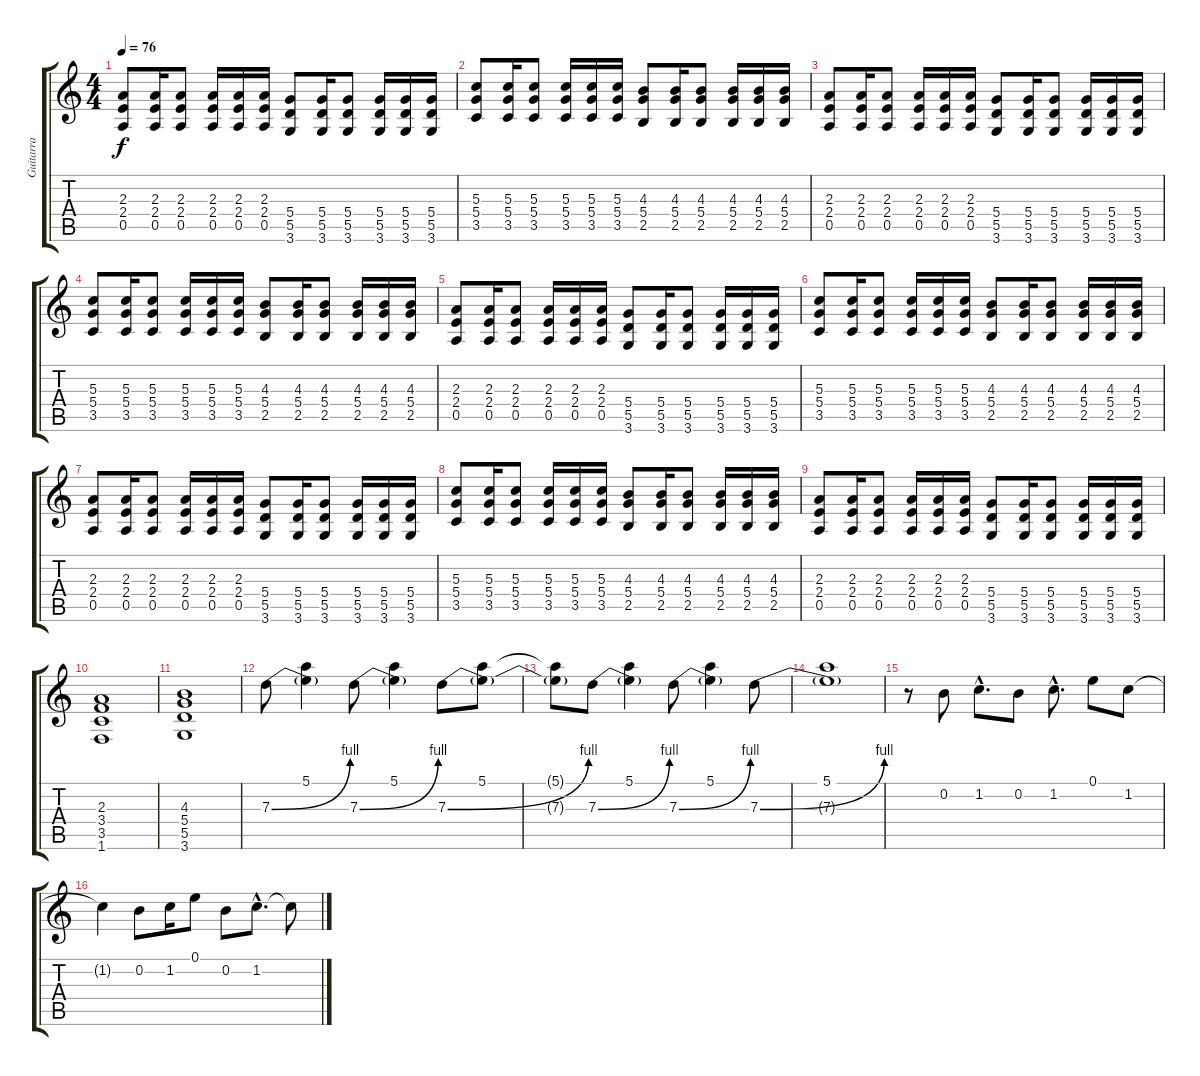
\track ("Guitarra" "Guitarra") {instrument acousticguitarsteel}
\staff {score tabs}
\tuning (E4 B3 G3 D3 A2 E2) {hide}
\ts (4 4)
\tempo 76
\clef g2
\ks c
(2.3 2.4 0.5).8{dy f} (2.3 2.4 0.5).16 (2.3 2.4 0.5).8 (2.3 2.4 0.5).16 (2.3 2.4 0.5).16 (2.3 2.4 0.5).16 (5.4 5.5 3.6).8 (5.4 5.5 3.6).16 (5.4 5.5 3.6).8 (5.4 5.5 3.6).16 (5.4 5.5 3.6).16 (5.4 5.5 3.6).16 |
(5.3 5.4 3.5).8 (5.3 5.4 3.5).16 (5.3 5.4 3.5).8 (5.3 5.4 3.5).16 (5.3 5.4 3.5).16 (5.3 5.4 3.5).16 (4.3 5.4 2.5).8 (4.3 5.4 2.5).16 (4.3 5.4 2.5).8 (4.3 5.4 2.5).16 (4.3 5.4 2.5).16 (4.3 5.4 2.5).16 |
(2.3 2.4 0.5).8 (2.3 2.4 0.5).16 (2.3 2.4 0.5).8 (2.3 2.4 0.5).16 (2.3 2.4 0.5).16 (2.3 2.4 0.5).16 (5.4 5.5 3.6).8 (5.4 5.5 3.6).16 (5.4 5.5 3.6).8 (5.4 5.5 3.6).16 (5.4 5.5 3.6).16 (5.4 5.5 3.6).16 |
(5.3 5.4 3.5).8 (5.3 5.4 3.5).16 (5.3 5.4 3.5).8 (5.3 5.4 3.5).16 (5.3 5.4 3.5).16 (5.3 5.4 3.5).16 (4.3 5.4 2.5).8 (4.3 5.4 2.5).16 (4.3 5.4 2.5).8 (4.3 5.4 2.5).16 (4.3 5.4 2.5).16 (4.3 5.4 2.5).16 |
(2.3 2.4 0.5).8 (2.3 2.4 0.5).16 (2.3 2.4 0.5).8 (2.3 2.4 0.5).16 (2.3 2.4 0.5).16 (2.3 2.4 0.5).16 (5.4 5.5 3.6).8 (5.4 5.5 3.6).16 (5.4 5.5 3.6).8 (5.4 5.5 3.6).16 (5.4 5.5 3.6).16 (5.4 5.5 3.6).16 |
(5.3 5.4 3.5).8 (5.3 5.4 3.5).16 (5.3 5.4 3.5).8 (5.3 5.4 3.5).16 (5.3 5.4 3.5).16 (5.3 5.4 3.5).16 (4.3 5.4 2.5).8 (4.3 5.4 2.5).16 (4.3 5.4 2.5).8 (4.3 5.4 2.5).16 (4.3 5.4 2.5).16 (4.3 5.4 2.5).16 |
(2.3 2.4 0.5).8 (2.3 2.4 0.5).16 (2.3 2.4 0.5).8 (2.3 2.4 0.5).16 (2.3 2.4 0.5).16 (2.3 2.4 0.5).16 (5.4 5.5 3.6).8 (5.4 5.5 3.6).16 (5.4 5.5 3.6).8 (5.4 5.5 3.6).16 (5.4 5.5 3.6).16 (5.4 5.5 3.6).16 |
(5.3 5.4 3.5).8 (5.3 5.4 3.5).16 (5.3 5.4 3.5).8 (5.3 5.4 3.5).16 (5.3 5.4 3.5).16 (5.3 5.4 3.5).16 (4.3 5.4 2.5).8 (4.3 5.4 2.5).16 (4.3 5.4 2.5).8 (4.3 5.4 2.5).16 (4.3 5.4 2.5).16 (4.3 5.4 2.5).16 |
(2.3 2.4 0.5).8 (2.3 2.4 0.5).16 (2.3 2.4 0.5).8 (2.3 2.4 0.5).16 (2.3 2.4 0.5).16 (2.3 2.4 0.5).16 (5.4 5.5 3.6).8 (5.4 5.5 3.6).16 (5.4 5.5 3.6).8 (5.4 5.5 3.6).16 (5.4 5.5 3.6).16 (5.4 5.5 3.6).16 |
(2.3 3.4 3.5 1.6).1{volume 11 instrument overdrivenguitar} |
(4.3 5.4 5.5 3.6).1 |
7.3{be (bend 0 0 60 4)}.8 (5.1 7.3{t}).4 7.3{be (bend 0 0 60 4)}.8 (5.1 7.3{t}).4 7.3{be (bend 0 0 60 4)}.8 (5.1 7.3{t}).8 |
(5.1{t} 7.3{t}).8 7.3{be (bend 0 0 60 4)}.8 (5.1 7.3{t}).4 7.3{be (bend 0 0 60 4)}.8 (5.1 7.3{t}).4 7.3{be (bend 0 0 60 4)}.8 |
(5.1 7.3{t}).1 |
r.8{instrument acousticguitarsteel} 0.2.8 1.2{hac}.8{d} 0.2.8 1.2{hac}.8{d} 0.1.8 1.2.8 |
1.2{t}.4 0.2.8 1.2.16 0.1.8 0.2.8 1.2{hac}.8{d} 1.2{t}.8
